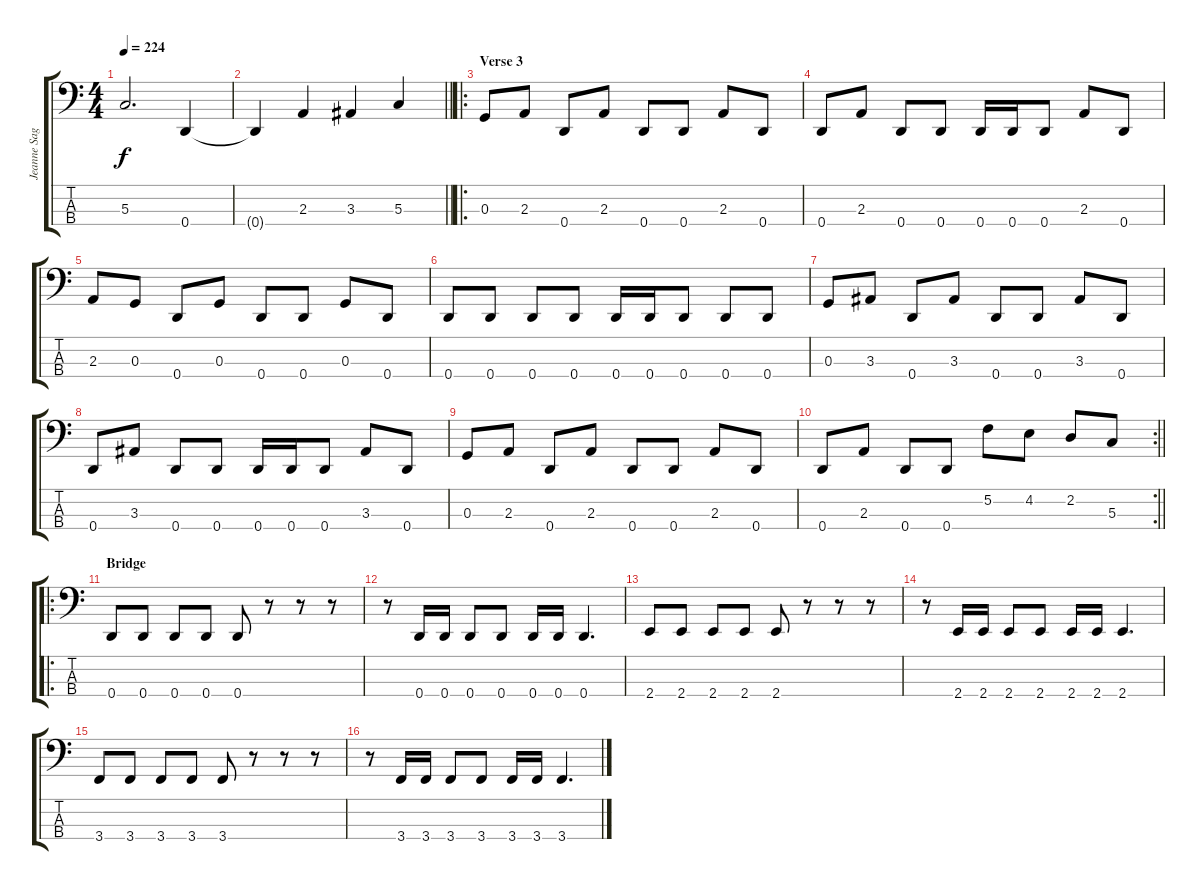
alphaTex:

\track ("Jeanne Sagan" "Jeanne Sag") {instrument electricbasspick}
\staff {score tabs}
\tuning (F2 C2 G1 D1) {hide}
\ts (4 4)
\tempo 224
\clef f4
\ks c
5.3.2{d dy f} 0.4.4 |
\barLineRight lightlight
0.4{t}.4 2.3.4 3.3.4 5.3.4 |
\ro
\section ("" "Verse 3")
0.3.8 2.3.8 0.4.8 2.3.8 0.4.8 0.4.8 2.3.8 0.4.8 |
0.4.8 2.3.8 0.4.8 0.4.8 0.4.16 0.4.16 0.4.8 2.3.8 0.4.8 |
2.3.8 0.3.8 0.4.8 0.3.8 0.4.8 0.4.8 0.3.8 0.4.8 |
0.4.8 0.4.8 0.4.8 0.4.8 0.4.16 0.4.16 0.4.8 0.4.8 0.4.8 |
0.3.8 3.3.8 0.4.8 3.3.8 0.4.8 0.4.8 3.3.8 0.4.8 |
0.4.8 3.3.8 0.4.8 0.4.8 0.4.16 0.4.16 0.4.8 3.3.8 0.4.8 |
0.3.8 2.3.8 0.4.8 2.3.8 0.4.8 0.4.8 2.3.8 0.4.8 |
\rc 2
\barLineRight lightlight
0.4.8 2.3.8 0.4.8 0.4.8 5.2.8 4.2.8 2.2.8 5.3.8 |
\ro
\section ("" "Bridge")
0.4.8 0.4.8 0.4.8 0.4.8 0.4.8 r.8 r.8 r.8 |
r.8 0.4.16 0.4.16 0.4.8 0.4.8 0.4.16 0.4.16 0.4.4{d} |
2.4.8 2.4.8 2.4.8 2.4.8 2.4.8 r.8 r.8 r.8 |
r.8 2.4.16 2.4.16 2.4.8 2.4.8 2.4.16 2.4.16 2.4.4{d} |
3.4.8 3.4.8 3.4.8 3.4.8 3.4.8 r.8 r.8 r.8 |
r.8 3.4.16 3.4.16 3.4.8 3.4.8 3.4.16 3.4.16 3.4.4{d}
